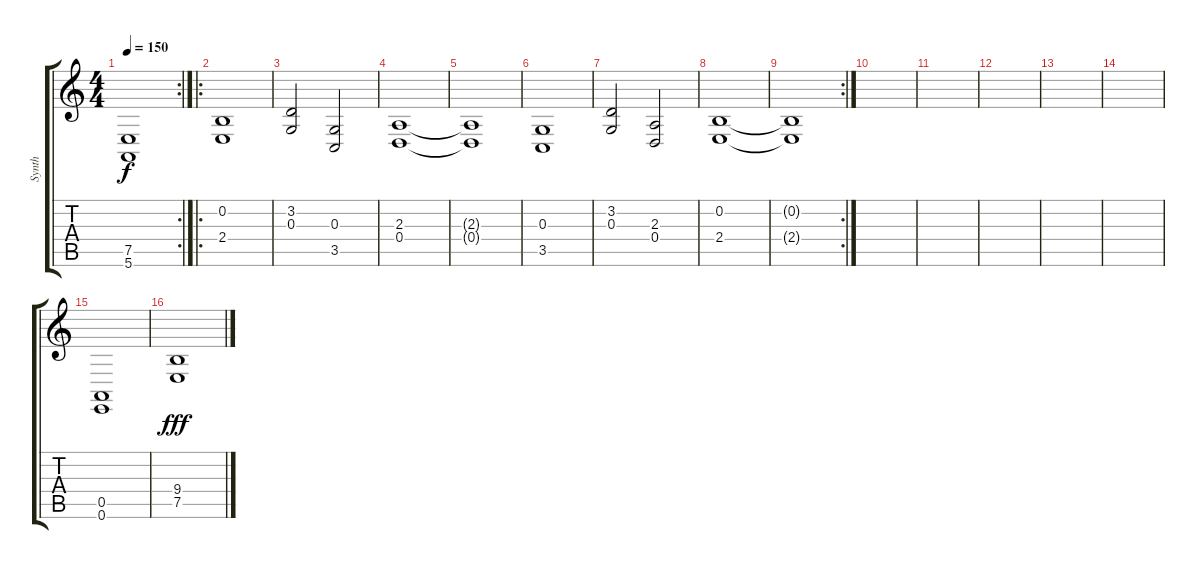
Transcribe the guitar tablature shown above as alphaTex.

\track ("Synth" "Synth") {instrument synthstrings1}
\staff {score tabs}
\tuning (E4 B3 G3 D3 A2 E2) {hide}
\rc 2
\ts (4 4)
\tempo 150
\clef g2
\ks c
(7.5{t} 5.6{t}).1{dy f} |
\ro
(0.2 2.4).1 |
(3.2 0.3).2 (0.3 3.5).2 |
(2.3 0.4).1 |
(2.3{t} 0.4{t}).1 |
(0.3 3.5).1 |
(3.2 0.3).2 (2.3 0.4).2 |
(0.2 2.4).1 |
\rc 2
(0.2{t} 2.4{t}).1 |
|
|
|
|
|
(0.5 0.6).1 |
(9.4 7.5).1{dy fff}
